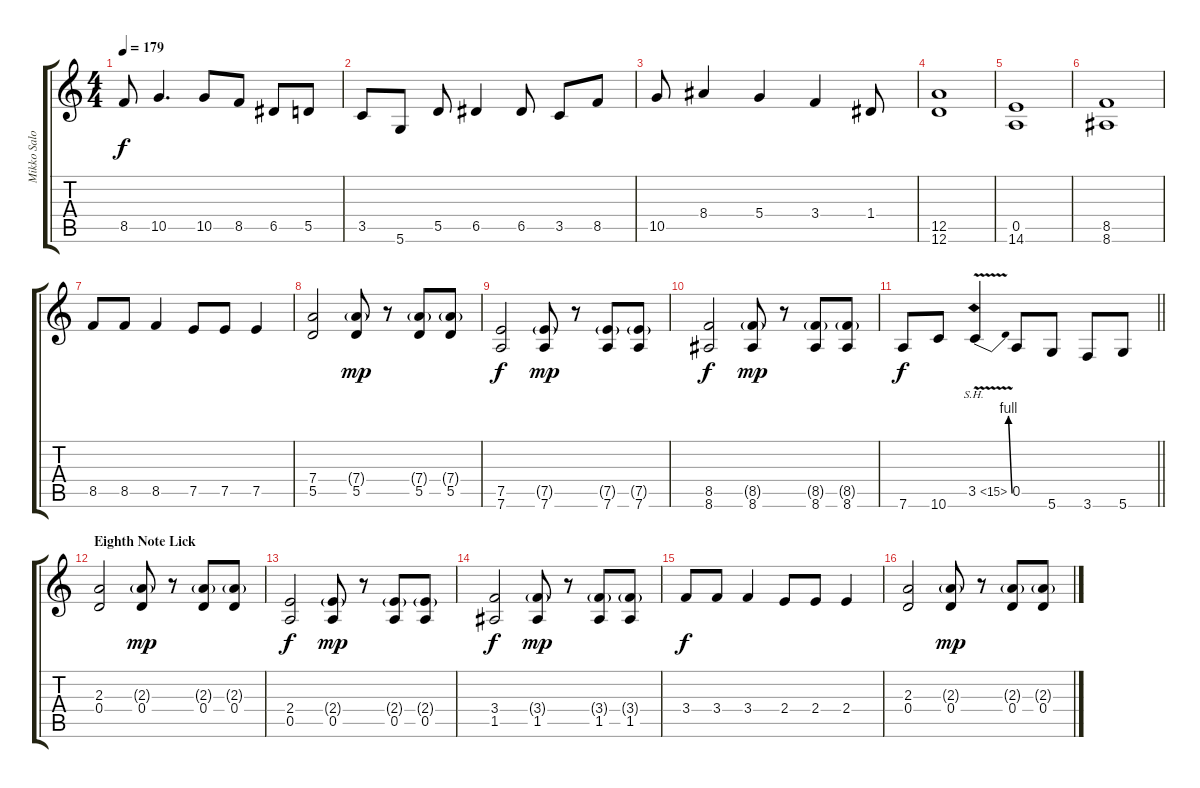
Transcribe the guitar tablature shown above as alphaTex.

\track ("Mikko Salovaara (Harmony Guitar)" "Mikko Salo") {instrument distortionguitar}
\staff {score tabs}
\tuning (E4 B3 G3 D3 A2 D2) {hide}
\ts (4 4)
\tempo 179
\clef g2
\ks c
8.5.8{dy f} 10.5.4{d} 10.5.8 8.5.8 6.5.8 5.5.8 |
3.5.8 5.6.8 5.5.8 6.5.4 6.5.8 3.5.8 8.5.8 |
10.5.8 8.4.4 5.4.4 3.4.4 1.4.8 |
(12.5 12.6).1 |
(0.5 14.6).1 |
(8.5 8.6).1 |
8.5.8 8.5.8 8.5.4 7.5.8 7.5.8 7.5.4 |
(7.4 5.5).2 (7.4{g} 5.5).8{dy mp} r.8 (7.4{g} 5.5).8 (7.4{g} 5.5).8 |
(7.5 7.6).2{dy f} (7.5{g} 7.6).8{dy mp} r.8 (7.5{g} 7.6).8 (7.5{g} 7.6).8 |
(8.5 8.6).2{dy f} (8.5{g} 8.6).8{dy mp} r.8 (8.5{g} 8.6).8 (8.5{g} 8.6).8 |
\barLineRight lightlight
7.6.8{dy f} 10.6.8 3.5{be (bend 0 0 60 4) sh 12 v}.4 0.5.8 5.6.8 3.6.8 5.6.8 |
\section ("" "Eighth Note Lick")
(2.3 0.4).2 (2.3{g} 0.4).8{dy mp} r.8 (2.3{g} 0.4).8 (2.3{g} 0.4).8 |
(2.4 0.5).2{dy f} (2.4{g} 0.5).8{dy mp} r.8 (2.4{g} 0.5).8 (2.4{g} 0.5).8 |
(3.4 1.5).2{dy f} (3.4{g} 1.5).8{dy mp} r.8 (3.4{g} 1.5).8 (3.4{g} 1.5).8 |
3.4.8{dy f} 3.4.8 3.4.4 2.4.8 2.4.8 2.4.4 |
(2.3 0.4).2 (2.3{g} 0.4).8{dy mp} r.8 (2.3{g} 0.4).8 (2.3{g} 0.4).8
